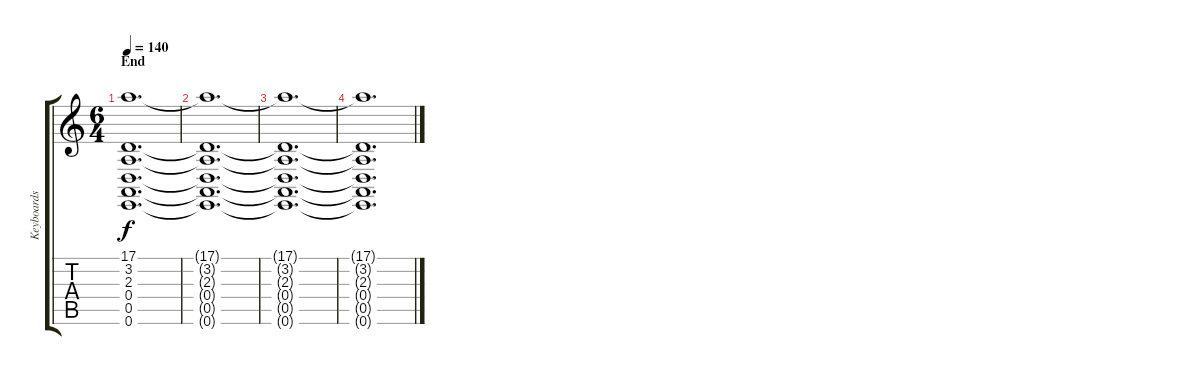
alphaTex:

\track ("Keyboards 2" "Keyboards ") {instrument stringensemble1}
\staff {score tabs}
\tuning (E4 B3 G3 D3 A2 E2) {hide}
\ts (6 4)
\section ("" "End")
\tempo 140
\clef g2
\ks c
(17.1 3.2 2.3 0.4 0.5 0.6).1{d dy f volume 0} |
(17.1{t} 3.2{t} 2.3{t} 0.4{t} 0.5{t} 0.6{t}).1{d} |
(17.1{t} 3.2{t} 2.3{t} 0.4{t} 0.5{t} 0.6{t}).1{d} |
(17.1{t} 3.2{t} 2.3{t} 0.4{t} 0.5{t} 0.6{t}).1{d}
